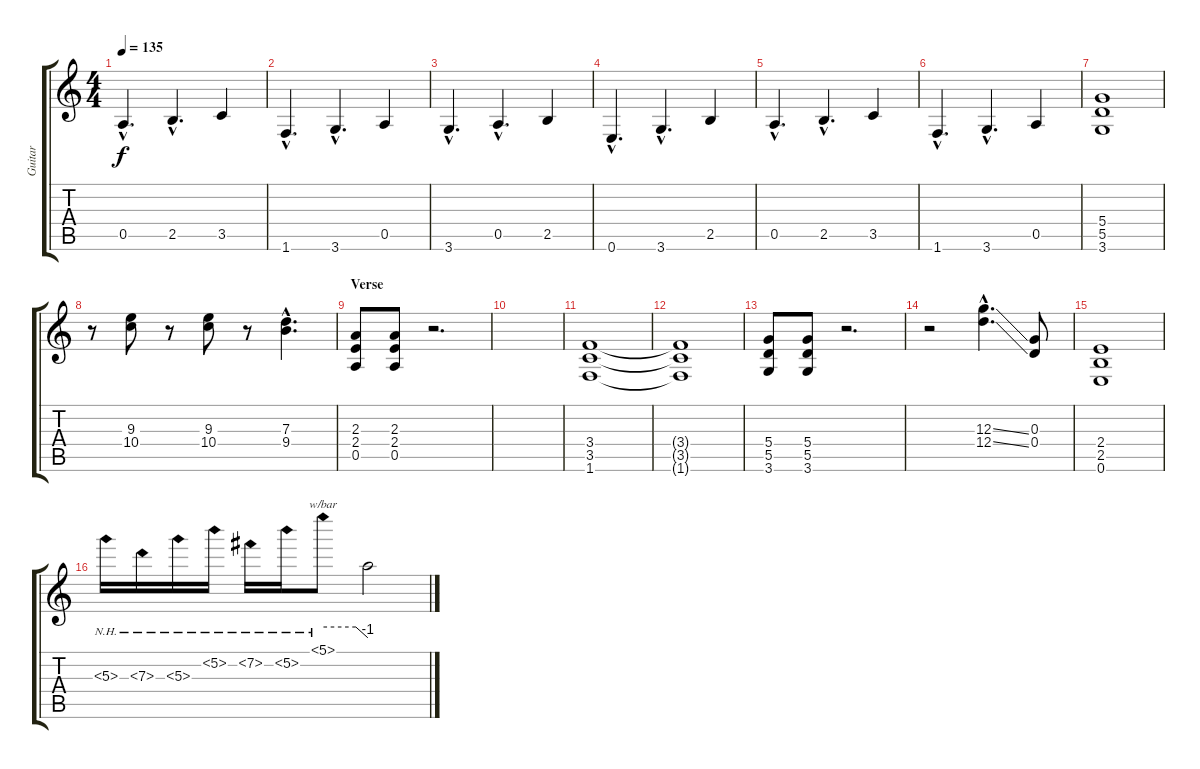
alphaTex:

\track ("Guitar" "Guitar") {instrument distortionguitar}
\staff {score tabs}
\tuning (E4 B3 G3 D3 A2 E2) {hide}
\ts (4 4)
\tempo 135
\clef g2
\ks c
0.5{hac}.4{d dy f} 2.5{hac}.4{d} 3.5.4 |
1.6{hac}.4{d} 3.6{hac}.4{d} 0.5.4 |
3.6{hac}.4{d} 0.5{hac}.4{d} 2.5.4 |
0.6{hac}.4{d} 3.6{hac}.4{d} 2.5.4 |
0.5{hac}.4{d} 2.5{hac}.4{d} 3.5.4 |
1.6{hac}.4{d} 3.6{hac}.4{d} 0.5.4 |
(5.4 5.5 3.6).1 |
r.8 (9.3 10.4).8 r.8 (9.3 10.4).8 r.8 (7.3{hac} 9.4{hac}).4{d} |
\section ("" "Verse")
(2.3 2.4 0.5).8 (2.3 2.4 0.5).8 r.2{d} |
|
(3.4 3.5 1.6).1 |
(3.4{t} 3.5{t} 1.6{t}).1 |
(5.4 5.5 3.6).8 (5.4 5.5 3.6).8 r.2{d} |
r.2 (12.3{ss hac} 12.4{ss hac}).4{d} (0.3 0.4).8 |
(2.4 2.5 0.6).1 |
5.3{nh}.16 7.3{nh}.16 5.3{nh}.16 5.2{nh}.16 7.2{nh}.16 5.2{nh}.16 5.1{nh}.8{tbe (custom default 0 0 44 0 60 -4)} 5.1{t}.2
